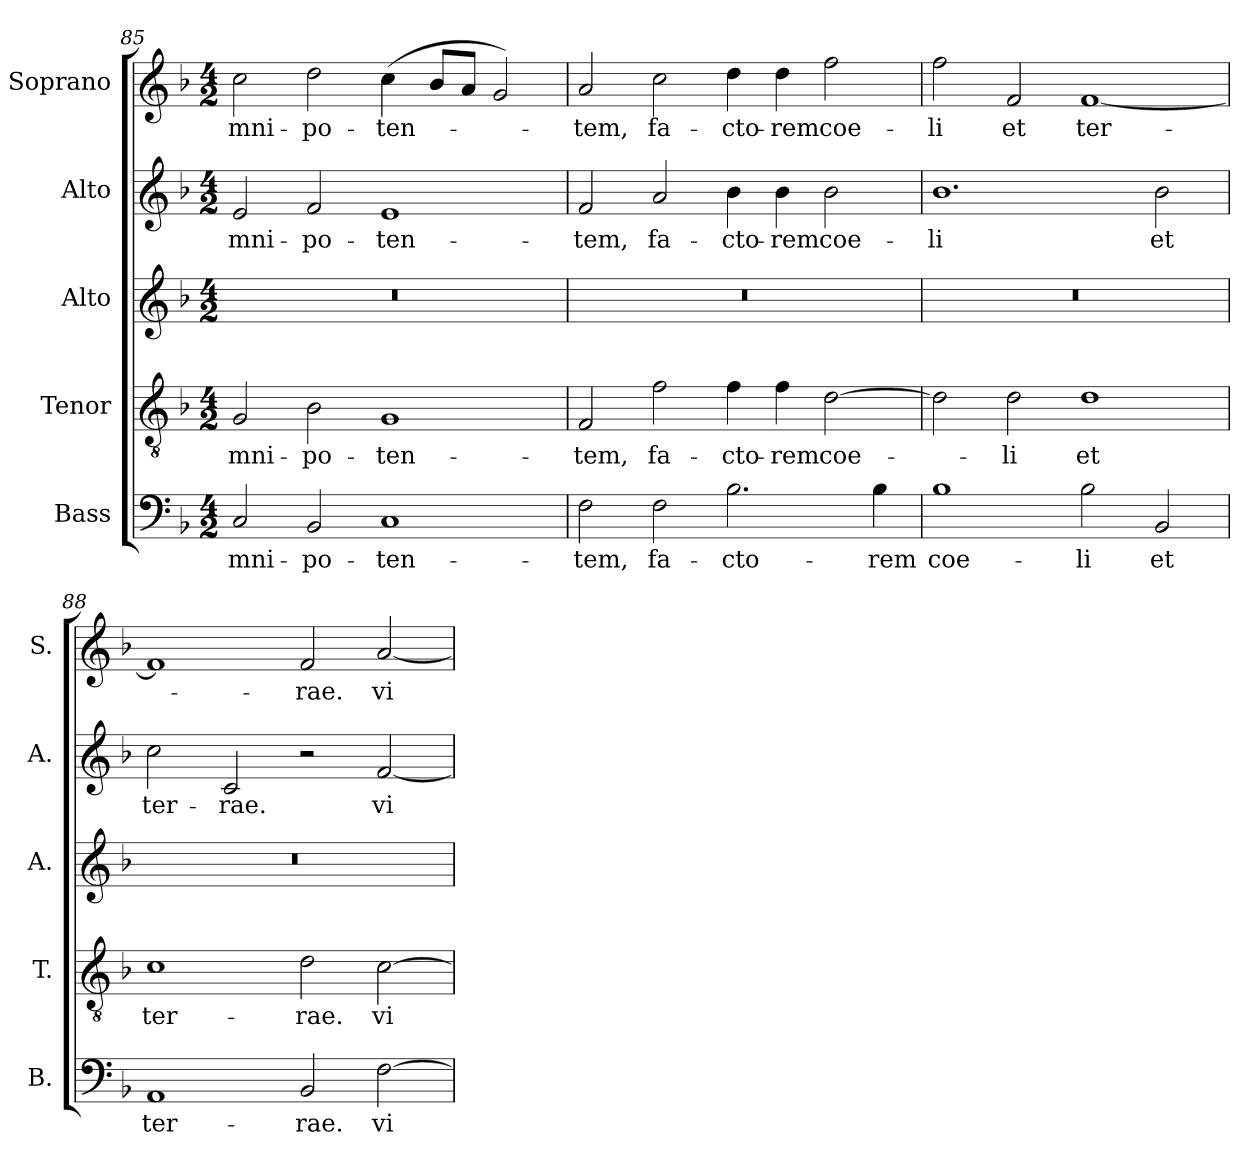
**kern	**text	**kern	**text	**kern	**kern	**text	**kern	**text
*part5	*part5	*part4	*part4	*part3	*part2	*part2	*part1	*part1
*staff5	*staff5	*staff4	*staff4	*staff3	*staff2	*staff2	*staff1	*staff1
*I"Bass	*	*I"Tenor	*	*I"Alto	*I"Alto	*	*I"Soprano	*
*I'B.	*	*I'T.	*	*I'A.	*I'A.	*	*I'S.	*
*clefF4	*	*clefGv2	*	*clefG2	*clefG2	*	*clefG2	*
*	*	*ITrd7c12	*	*	*	*	*	*
*k[b-]	*	*k[b-]	*	*k[b-]	*k[b-]	*	*k[b-]	*
*F:	*	*F:	*	*F:	*F:	*	*F:	*
*M4/2	*	*M4/2	*	*M4/2	*M4/2	*	*M4/2	*
=85	=85	=85	=85	=85	=85	=85	=85	=85
!	!LO:LY:b:color=#000000	!	!	!	!	!	!	!
!	!	!	!LO:LY:b:color=#000000	!LO:N:vis=1	!	!	!	!
!	!	!	!	!	!	!LO:LY:b:color=#000000	!	!
!	!	!	!	!	!	!	!	!LO:LY:b:color=#000000
2Ci/	-mni-	2GGi/	-mni-	0r	2ei/	-mni-	2cci\	-mni-
!	!LO:LY:b:color=#000000	!	!	!	!	!	!	!
!	!	!	!LO:LY:b:color=#000000	!	!	!	!	!
!	!	!	!	!	!	!LO:LY:b:color=#000000	!	!
!	!	!	!	!	!	!	!	!LO:LY:b:color=#000000
2BB-i/	-po-	2BB-i\	-po-	.	2fi/	-po-	2ddi\	-po-
!	!LO:LY:b:color=#000000	!	!	!	!	!	!	!
!	!	!	!LO:LY:b:color=#000000	!	!	!	!	!
!	!	!	!	!	!	!LO:LY:b:color=#000000	!	!
!	!	!	!	!	!	!	!	!LO:LY:b:color=#000000
1Ci	-ten-	1GGi	-ten-	.	1ei	-ten-	(4cci\	-ten-
.	.	.	.	.	.	.	8b-i/L	.
.	.	.	.	.	.	.	8ai/J	.
.	.	.	.	.	.	.	2gi/)	.
=86	=86	=86	=86	=86	=86	=86	=86	=86
!	!LO:LY:b:color=#000000	!	!	!	!	!	!	!
!	!	!	!LO:LY:b:color=#000000	!LO:N:vis=1	!	!	!	!
!	!	!	!	!	!	!LO:LY:b:color=#000000	!	!
!	!	!	!	!	!	!	!	!LO:LY:b:color=#000000
2Fi\	-tem,	2FFi/	-tem,	0r	2fi/	-tem,	2ai/	-tem,
!	!LO:LY:b:color=#000000	!	!	!	!	!	!	!
!	!	!	!LO:LY:b:color=#000000	!	!	!	!	!
!	!	!	!	!	!	!LO:LY:b:color=#000000	!	!
!	!	!	!	!	!	!	!	!LO:LY:b:color=#000000
2Fi\	fa-	2Fi\	fa-	.	2ai/	fa-	2cci\	fa-
!	!LO:LY:b:color=#000000	!	!	!	!	!	!	!
!	!	!	!LO:LY:b:color=#000000	!	!	!	!	!
!	!	!	!	!	!	!LO:LY:b:color=#000000	!	!
!	!	!	!	!	!	!	!	!LO:LY:b:color=#000000
2.B-i\	-cto-	4Fi\	-cto-	.	4b-i\	-cto-	4ddi\	-cto-
!	!	!	!LO:LY:b:color=#000000	!	!	!	!	!
!	!	!	!	!	!	!LO:LY:b:color=#000000	!	!
!	!	!	!	!	!	!	!	!LO:LY:b:color=#000000
.	.	4Fi\	-rem	.	4b-i\	-rem	4ddi\	-rem
!	!	!	!LO:LY:b:color=#000000	!	!	!	!	!
!	!	!	!	!	!	!LO:LY:b:color=#000000	!	!
!	!	!	!	!	!	!	!	!LO:LY:b:color=#000000
.	.	[2Di\	coe-	.	2b-i\	coe-	2ffi\	coe-
!	!LO:LY:b:color=#000000	!	!	!	!	!	!	!
4B-i\	-rem	.	.	.	.	.	.	.
=87	=87	=87	=87	=87	=87	=87	=87	=87
!	!LO:LY:b:color=#000000	!	!	!LO:N:vis=1	!	!	!	!
!	!	!	!	!	!	!LO:LY:b:color=#000000	!	!
!	!	!	!	!	!	!	!	!LO:LY:b:color=#000000
1B-i	coe-	2Di\]	.	0r	1.b-i	-li	2ffi\	-li
!	!	!	!LO:LY:b:color=#000000	!	!	!	!	!
!	!	!	!	!	!	!	!	!LO:LY:b:color=#000000
.	.	2Di\	-li	.	.	.	2fi/	et
!	!LO:LY:b:color=#000000	!	!	!	!	!	!	!
!	!	!	!LO:LY:b:color=#000000	!	!	!	!	!
!	!	!	!	!	!	!	!	!LO:LY:b:color=#000000
2B-i\	-li	1Di	et	.	.	.	[1fi	ter-
!	!LO:LY:b:color=#000000	!	!	!	!	!	!	!
!	!	!	!	!	!	!LO:LY:b:color=#000000	!	!
2BB-i/	et	.	.	.	2b-i\	et	.	.
=88	=88	=88	=88	=88	=88	=88	=88	=88
!	!LO:LY:b:color=#000000	!	!	!	!	!	!	!
!	!	!	!LO:LY:b:color=#000000	!LO:N:vis=1	!	!	!	!
!	!	!	!	!	!	!LO:LY:b:color=#000000	!	!
1AAi	ter-	1Ci	ter-	0r	2cci\	ter-	1fi]	.
!	!	!	!	!	!	!LO:LY:b:color=#000000	!	!
.	.	.	.	.	2ci/	-rae.	.	.
!	!LO:LY:b:color=#000000	!	!	!	!	!	!	!
!	!	!	!LO:LY:b:color=#000000	!	!	!	!	!
!	!	!	!	!	!	!	!	!LO:LY:b:color=#000000
2BB-i/	-rae.	2Di\	-rae.	.	2r	.	2fi/	-rae.
!	!LO:LY:b:color=#000000	!	!	!	!	!	!	!
!	!	!	!LO:LY:b:color=#000000	!	!	!	!	!
!	!	!	!	!	!	!LO:LY:b:color=#000000	!	!
!	!	!	!	!	!	!	!	!LO:LY:b:color=#000000
[2Fi\	vi-	[2Ci\	vi-	.	[2fi/	vi-	[2ai/	vi-
=	=	=	=	=	=	=	=	=
*-	*-	*-	*-	*-	*-	*-	*-	*-
